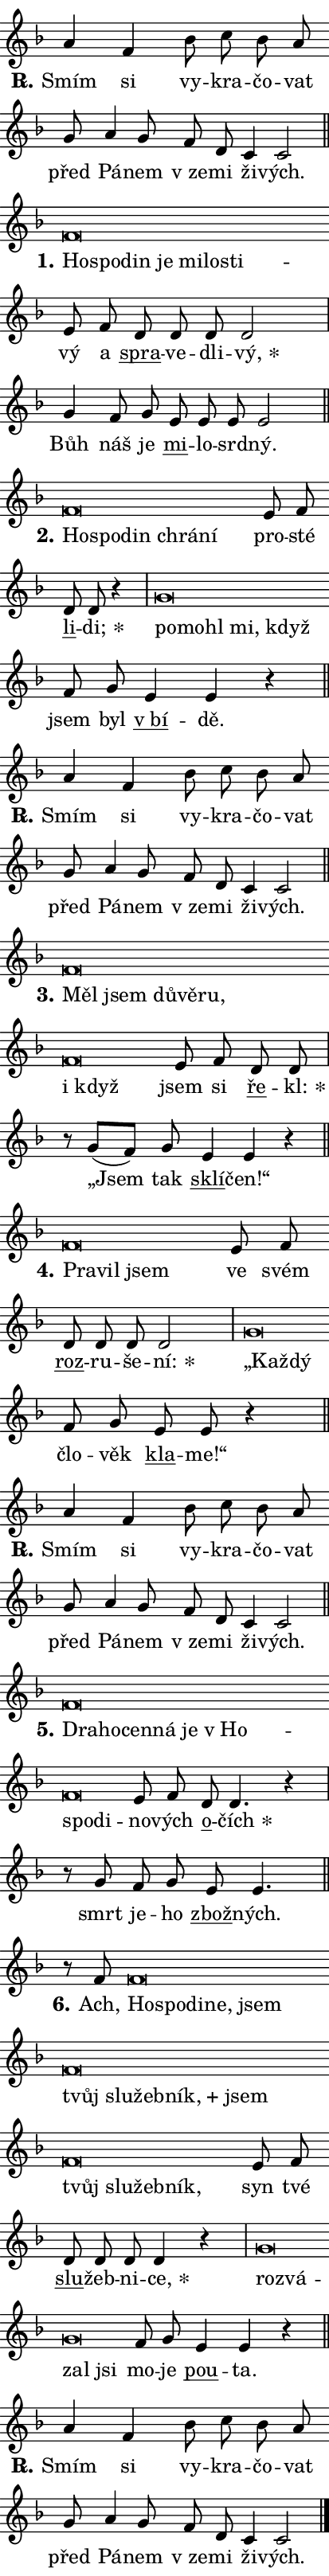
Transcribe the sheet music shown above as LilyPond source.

\version "2.22.1"
\header { tagline = "" }
\paper {
  indent = 0\cm
  top-margin = 0\cm
  right-margin = 0\cm
  bottom-margin = 0\cm
  left-margin = 0\cm
  paper-width = 7\cm
  page-breaking = #ly:one-page-breaking
  system-system-spacing.basic-distance = #11
  score-system-spacing.basic-distance = #11.3
  ragged-last = ##f
}


%% Author: Thomas Morley
%% https://lists.gnu.org/archive/html/lilypond-user/2020-05/msg00002.html
#(define (line-position grob)
"Returns position of @var[grob} in current system:
   @code{'start}, if at first time-step
   @code{'end}, if at last time-step
   @code{'middle} otherwise
"
  (let* ((col (ly:item-get-column grob))
         (ln (ly:grob-object col 'left-neighbor))
         (rn (ly:grob-object col 'right-neighbor))
         (col-to-check-left (if (ly:grob? ln) ln col))
         (col-to-check-right (if (ly:grob? rn) rn col))
         (break-dir-left
           (and
             (ly:grob-property col-to-check-left 'non-musical #f)
             (ly:item-break-dir col-to-check-left)))
         (break-dir-right
           (and
             (ly:grob-property col-to-check-right 'non-musical #f)
             (ly:item-break-dir col-to-check-right))))
        (cond ((eqv? 1 break-dir-left) 'start)
              ((eqv? -1 break-dir-right) 'end)
              (else 'middle))))

#(define (tranparent-at-line-position vctor)
  (lambda (grob)
  "Relying on @code{line-position} select the relevant enry from @var{vctor}.
Used to determine transparency,"
    (case (line-position grob)
      ((end) (not (vector-ref vctor 0)))
      ((middle) (not (vector-ref vctor 1)))
      ((start) (not (vector-ref vctor 2))))))

noteHeadBreakVisibility =
#(define-music-function (break-visibility)(vector?)
"Makes @code{NoteHead}s transparent relying on @var{break-visibility}"
#{
  \override NoteHead.transparent =
    #(tranparent-at-line-position break-visibility)
#})

#(define delete-ledgers-for-transparent-note-heads
  (lambda (grob)
    "Reads whether a @code{NoteHead} is transparent.
If so this @code{NoteHead} is removed from @code{'note-heads} from
@var{grob}, which is supposed to be @code{LedgerLineSpanner}.
As a result ledgers are not printed for this @code{NoteHead}"
    (let* ((nhds-array (ly:grob-object grob 'note-heads))
           (nhds-list
             (if (ly:grob-array? nhds-array)
                 (ly:grob-array->list nhds-array)
                 '()))
           ;; Relies on the transparent-property being done before
           ;; Staff.LedgerLineSpanner.after-line-breaking is executed.
           ;; This is fragile ...
           (to-keep
             (remove
               (lambda (nhd)
                 (ly:grob-property nhd 'transparent #f))
               nhds-list)))
      ;; TODO find a better method to iterate over grob-arrays, similiar
      ;; to filter/remove etc for lists
      ;; For now rebuilt from scratch
      (set! (ly:grob-object grob 'note-heads)  '())
      (for-each
        (lambda (nhd)
          (ly:pointer-group-interface::add-grob grob 'note-heads nhd))
        to-keep))))

hideNotes = {
  \noteHeadBreakVisibility #begin-of-line-visible
}
unHideNotes = {
  \noteHeadBreakVisibility #all-visible
}

% work-around for resetting accidentals
% https://lilypond.org/doc/v2.23/Documentation/notation/displaying-rhythms#unmetered-music
cadenzaMeasure = {
  \cadenzaOff
  \partial 1024 s1024
  \cadenzaOn
}

#(define-markup-command (accent layout props text) (markup?)
  "Underline accented syllable"
  (interpret-markup layout props
    #{\markup \override #'(offset . 4.3) \underline { #text }#}))

responsum = \markup \concat {
  "R" \hspace #-1.05 \path #0.1 #'((moveto 0 0.07) (lineto 0.9 0.8)) \hspace #0.05 "."
}

\layout {
    \context {
        \Staff
        \remove "Time_signature_engraver"
        \override LedgerLineSpanner.after-line-breaking = #delete-ledgers-for-transparent-note-heads
    }
    \context {
        \Voice {
            \override NoteHead.output-attributes = #'((class . "notehead"))
            \override Hairpin.height = #0.55
        }
    }
    \context {
        \Lyrics {
            \override StanzaNumber.output-attributes = #'((class . "stanzanumber"))
            \override LyricSpace.minimum-distance = #0.9
            \override LyricText.font-name = #"TeX Gyre Schola"
            \override LyricText.font-size = 1
            \override StanzaNumber.font-name = #"TeX Gyre Schola Bold"
            \override StanzaNumber.font-size = 1
        }
    }
}

% magnetic-lyrics.ily
%
%   written by
%     Jean Abou Samra <jean@abou-samra.fr>
%     Werner Lemberg <wl@gnu.org>
%
%   adapted by
%     Jiri Hon <jiri.hon@gmail.com>
%
% Version 2022-Apr-15

% https://www.mail-archive.com/lilypond-user@gnu.org/msg149350.html

#(define (Left_hyphen_pointer_engraver context)
   "Collect syllable-hyphen-syllable occurrences in lyrics and store
them in properties.  This engraver only looks to the left.  For
example, if the lyrics input is @code{foo -- bar}, it does the
following.

@itemize @bullet
@item
Set the @code{text} property of the @code{LyricHyphen} grob between
@q{foo} and @q{bar} to @code{foo}.

@item
Set the @code{left-hyphen} property of the @code{LyricText} grob with
text @q{foo} to the @code{LyricHyphen} grob between @q{foo} and
@q{bar}.
@end itemize

Use this auxiliary engraver in combination with the
@code{lyric-@/text::@/apply-@/magnetic-@/offset!} hook."
   (let ((hyphen #f)
         (text #f))
     (make-engraver
      (acknowledgers
       ((lyric-syllable-interface engraver grob source-engraver)
        (set! text grob)))
      (end-acknowledgers
       ((lyric-hyphen-interface engraver grob source-engraver)
        ;(when (not (grob::has-interface grob 'lyric-space-interface))
          (set! hyphen grob)));)
      ((stop-translation-timestep engraver)
       (when (and text hyphen)
         (ly:grob-set-object! text 'left-hyphen hyphen))
       (set! text #f)
       (set! hyphen #f)))))

#(define (lyric-text::apply-magnetic-offset! grob)
   "If the space between two syllables is less than the value in
property @code{LyricText@/.details@/.squash-threshold}, move the right
syllable to the left so that it gets concatenated with the left
syllable.

Use this function as a hook for
@code{LyricText@/.after-@/line-@/breaking} if the
@code{Left_@/hyphen_@/pointer_@/engraver} is active."
   (let ((hyphen (ly:grob-object grob 'left-hyphen #f)))
     (when hyphen
       (let ((left-text (ly:spanner-bound hyphen LEFT)))
         (when (grob::has-interface left-text 'lyric-syllable-interface)
           (let* ((common (ly:grob-common-refpoint grob left-text X))
                  (this-x-ext (ly:grob-extent grob common X))
                  (left-x-ext
                   (begin
                     ;; Trigger magnetism for left-text.
                     (ly:grob-property left-text 'after-line-breaking)
                     (ly:grob-extent left-text common X)))
                  ;; `delta` is the gap width between two syllables.
                  (delta (- (interval-start this-x-ext)
                            (interval-end left-x-ext)))
                  (details (ly:grob-property grob 'details))
                  (threshold (assoc-get 'squash-threshold details 0.2)))
             (when (< delta threshold)
               (let* (;; We have to manipulate the input text so that
                      ;; ligatures crossing syllable boundaries are not
                      ;; disabled.  For languages based on the Latin
                      ;; script this is essentially a beautification.
                      ;; However, for non-Western scripts it can be a
                      ;; necessity.
                      (lt (ly:grob-property left-text 'text))
                      (rt (ly:grob-property grob 'text))
                      (is-space (grob::has-interface hyphen 'lyric-space-interface))
                      (space (if is-space " " ""))
                      (space-markup (grob-interpret-markup grob " "))
                      (space-size (interval-length (ly:stencil-extent space-markup X)))
                      (extra-delta (if is-space space-size 0))
                      ;; Append new syllable.
                      (ltrt-space (if (and (string? lt) (string? rt))
                                (string-append lt space rt)
                                (make-concat-markup (list lt space rt))))
                      ;; Right-align `ltrt` to the right side.
                      (ltrt-space-markup (grob-interpret-markup
                               grob
                               (make-translate-markup
                                (cons (interval-length this-x-ext) 0)
                                (make-right-align-markup ltrt-space)))))
                 (begin
                   ;; Don't print `left-text`.
                   (ly:grob-set-property! left-text 'stencil #f)
                   ;; Set text and stencil (which holds all collected
                   ;; syllables so far) and shift it to the left.
                   (ly:grob-set-property! grob 'text ltrt-space)
                   (ly:grob-set-property! grob 'stencil ltrt-space-markup)
                   (ly:grob-translate-axis! grob (- (- delta extra-delta)) X))))))))))


#(define (lyric-hyphen::displace-bounds-first grob)
   ;; Make very sure this callback isn't triggered too early.
   (let ((left (ly:spanner-bound grob LEFT))
         (right (ly:spanner-bound grob RIGHT)))
     (ly:grob-property left 'after-line-breaking)
     (ly:grob-property right 'after-line-breaking)
     (ly:lyric-hyphen::print grob)))

squashThreshold = #0.4

\layout {
  \context {
    \Lyrics
    \consists #Left_hyphen_pointer_engraver
    \override LyricText.after-line-breaking =
      #lyric-text::apply-magnetic-offset!
    \override LyricHyphen.stencil = #lyric-hyphen::displace-bounds-first
    \override LyricText.details.squash-threshold = \squashThreshold
    \override LyricHyphen.minimum-distance = 0
    \override LyricHyphen.minimum-length = \squashThreshold
  }
}

squash = \override LyricText.details.squash-threshold = 9999
unSquash = \override LyricText.details.squash-threshold = \squashThreshold

left = \override LyricText.self-alignment-X = #LEFT
unLeft = \revert LyricText.self-alignment-X

starOffset = #(lambda (grob) 
                (let ((x_offset (ly:self-alignment-interface::aligned-on-x-parent grob)))
                  (if (= x_offset 0) 0 (+ x_offset 1.2))))

star = #(define-music-function (syllable)(string?)
"Append star separator at the end of a syllable"
#{
  \once \override LyricText.X-offset = #starOffset
  \lyricmode { \markup {
    #syllable
    \override #'((font-name . "TeX Gyre Schola Bold")) \hspace #0.2 \lower #0.65 \larger "*"
  } }
#})

starAccent = #(define-music-function (syllable)(string?)
"Append star separator at the end of a syllable and make accent"
#{
  \once \override LyricText.X-offset = #starOffset
  \lyricmode { \markup {
    \accent #syllable
    \override #'((font-name . "TeX Gyre Schola Bold")) \hspace #0.2 \lower #0.65 \larger "*"
  } }
#})

breath = #(define-music-function (syllable)(string?)
"Append breathing indicator at the end of a syllable"
#{
  \lyricmode { \markup { #syllable "+" } }
#})

optionalBreath = #(define-music-function (syllable)(string?)
"Append optional breathing indicator at the end of a syllable"
#{
  \lyricmode { \markup { #syllable "(+)" } }
#})


\score {
    <<
        \new Voice = "melody" { \cadenzaOn \key f \major \relative { a'4 f \bar "" bes8 c bes a \bar "" g a4 g8 \bar "" f d \bar "" c4 c2 \cadenzaMeasure \bar "||" \break } }
        \new Lyrics \lyricsto "melody" { \lyricmode { \set stanza = \responsum
Smím si vy -- kra -- čo -- vat před Pá -- nem "v ze" -- mi ži -- vých. } }
    >>
    \layout {}
}

\score {
    <<
        \new Voice = "melody" { \cadenzaOn \key f \major \relative { f'\breve*1/16 \hideNotes \breve*1/16 \bar "" \breve*1/16 \bar "" \breve*1/16 \bar "" \breve*1/16 \bar "" \breve*1/16 \breve*1/16 \bar "" \unHideNotes e8 f \bar "" d d d d2 \cadenzaMeasure \bar "|" g4 f8 g \bar "" e e e e2 \cadenzaMeasure \bar "||" \break } }
        \new Lyrics \lyricsto "melody" { \lyricmode { \set stanza = "1."
\left Ho -- \squash spo -- din je mi -- lo -- sti -- \unLeft \unSquash vý a \markup \accent spra -- ve -- dli -- \star vý, Bůh náš je \markup \accent mi -- lo -- srd -- ný. } }
    >>
    \layout {}
}

\score {
    <<
        \new Voice = "melody" { \cadenzaOn \key f \major \relative { f'\breve*1/16 \hideNotes \breve*1/16 \bar "" \breve*1/16 \bar "" \breve*1/16 \breve*1/16 \bar "" \unHideNotes e8 f \bar "" d8 d r4 \cadenzaMeasure \bar "|" g\breve*1/16 \hideNotes \breve*1/16 \bar "" \breve*1/16 \bar "" \breve*1/16 \breve*1/16 \bar "" \unHideNotes f8 g \bar "" e4 e r \cadenzaMeasure \bar "||" \break } }
        \new Lyrics \lyricsto "melody" { \lyricmode { \set stanza = "2."
\left Ho -- \squash spo -- din chrá -- ní \unLeft \unSquash pro -- sté \markup \accent li -- \star di; \left po -- \squash mo -- hl mi, když \unLeft \unSquash jsem byl \markup \accent "v bí" -- dě. } }
    >>
    \layout {}
}

\score {
    <<
        \new Voice = "melody" { \cadenzaOn \key f \major \relative { a'4 f \bar "" bes8 c bes a \bar "" g a4 g8 \bar "" f d \bar "" c4 c2 \cadenzaMeasure \bar "||" \break } }
        \new Lyrics \lyricsto "melody" { \lyricmode { \set stanza = \responsum
Smím si vy -- kra -- čo -- vat před Pá -- nem "v ze" -- mi ži -- vých. } }
    >>
    \layout {}
}

\score {
    <<
        \new Voice = "melody" { \cadenzaOn \key f \major \relative { f'\breve*1/16 \hideNotes \breve*1/16 \bar "" \breve*1/16 \bar "" \breve*1/16 \bar "" \breve*1/16 \bar "" \breve*1/16 \breve*1/16 \bar "" \unHideNotes e8 f \bar "" d8 d \cadenzaMeasure \bar "|" r8 g8[( f8)] g \bar "" e4 e r \cadenzaMeasure \bar "||" \break } }
        \new Lyrics \lyricsto "melody" { \lyricmode { \set stanza = "3."
\left Měl \squash jsem dů -- vě -- ru, i když \unLeft \unSquash jsem si \markup \accent ře -- \star kl: „Jsem tak \markup \accent sklí -- čen!“ } }
    >>
    \layout {}
}

\score {
    <<
        \new Voice = "melody" { \cadenzaOn \key f \major \relative { f'\breve*1/16 \hideNotes \breve*1/16 \breve*1/16 \bar "" \unHideNotes e8 f \bar "" d d d d2 \cadenzaMeasure \bar "|" g\breve*1/16 \hideNotes \breve*1/16 \bar "" \unHideNotes f8 g \bar "" e8 e r4 \cadenzaMeasure \bar "||" \break } }
        \new Lyrics \lyricsto "melody" { \lyricmode { \set stanza = "4."
\left Pra -- \squash vil jsem \unLeft \unSquash ve svém \markup \accent roz -- ru -- še -- \star ní: \left „Kaž -- \squash dý \unLeft \unSquash člo -- věk \markup \accent kla -- me!“ } }
    >>
    \layout {}
}

\score {
    <<
        \new Voice = "melody" { \cadenzaOn \key f \major \relative { a'4 f \bar "" bes8 c bes a \bar "" g a4 g8 \bar "" f d \bar "" c4 c2 \cadenzaMeasure \bar "||" \break } }
        \new Lyrics \lyricsto "melody" { \lyricmode { \set stanza = \responsum
Smím si vy -- kra -- čo -- vat před Pá -- nem "v ze" -- mi ži -- vých. } }
    >>
    \layout {}
}

\score {
    <<
        \new Voice = "melody" { \cadenzaOn \key f \major \relative { f'\breve*1/16 \hideNotes \breve*1/16 \bar "" \breve*1/16 \bar "" \breve*1/16 \bar "" \breve*1/16 \bar "" \breve*1/16 \bar "" \breve*1/16 \breve*1/16 \bar "" \unHideNotes e8 f \bar "" d8 d4. r4 \cadenzaMeasure \bar "|" r8 g8 f8 g \bar "" e e4. \cadenzaMeasure \bar "||" \break } }
        \new Lyrics \lyricsto "melody" { \lyricmode { \set stanza = "5."
\left Dra -- \squash ho -- cen -- ná je "v Ho" -- spo -- di -- \unLeft \unSquash no -- vých \markup \accent o -- \star čích smrt je -- ho \markup \accent zbož -- ných. } }
    >>
    \layout {}
}

\score {
    <<
        \new Voice = "melody" { \cadenzaOn \key f \major \relative { r8 f'8 f\breve*1/16 \hideNotes \breve*1/16 \bar "" \breve*1/16 \bar "" \breve*1/16 \bar "" \breve*1/16 \bar "" \breve*1/16 \bar "" \breve*1/16 \bar "" \breve*1/16 \bar "" \breve*1/16 \bar "" \breve*1/16 \bar "" \breve*1/16 \bar "" \breve*1/16 \bar "" \breve*1/16 \breve*1/16 \bar "" \unHideNotes e8 f \bar "" d d d d4 r \cadenzaMeasure \bar "|" g\breve*1/16 \hideNotes \breve*1/16 \bar "" \breve*1/16 \breve*1/16 \bar "" \unHideNotes f8 g \bar "" e4 e r \cadenzaMeasure \bar "||" \break } }
        \new Lyrics \lyricsto "melody" { \lyricmode { \set stanza = "6."
Ach, \left Ho -- \squash spo -- di -- ne, jsem tvůj slu -- žeb -- \breath "ník," jsem tvůj slu -- žeb -- ník, \unLeft \unSquash syn tvé \markup \accent slu -- žeb -- ni -- \star ce, \left roz -- \squash vá -- zal jsi \unLeft \unSquash mo -- je \markup \accent pou -- ta. } }
    >>
    \layout {}
}

\score {
    <<
        \new Voice = "melody" { \cadenzaOn \key f \major \relative { a'4 f \bar "" bes8 c bes a \bar "" g a4 g8 \bar "" f d \bar "" c4 c2 \cadenzaMeasure \bar "||" \break } \bar "|." }
        \new Lyrics \lyricsto "melody" { \lyricmode { \set stanza = \responsum
Smím si vy -- kra -- čo -- vat před Pá -- nem "v ze" -- mi ži -- vých. } }
    >>
    \layout {}
}
